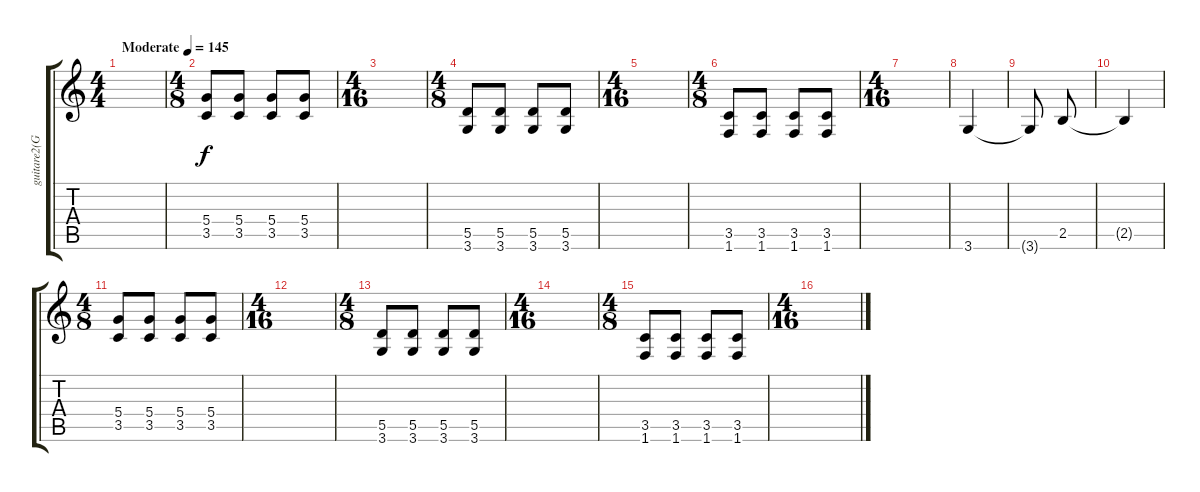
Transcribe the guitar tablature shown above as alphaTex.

\track ("guitare2(Granberg)" "guitare2(G") {instrument distortionguitar}
\staff {score tabs}
\tuning (E4 B3 G3 D3 A2 E2) {hide}
\ts (4 4)
\tempo (145 "Moderate")
\clef g2
\ks c
|
\ts (4 8)
(5.4 3.5).8 (5.4 3.5).8 (5.4 3.5).8 (5.4 3.5).8 |
\ts (4 16)
|
\ts (4 8)
(5.5 3.6).8 (5.5 3.6).8 (5.5 3.6).8 (5.5 3.6).8 |
\ts (4 16)
|
\ts (4 8)
(3.5 1.6).8 (3.5 1.6).8 (3.5 1.6).8 (3.5 1.6).8 |
\ts (4 16)
|
3.6.4 |
3.6{t}.8 2.5.8 |
2.5{t}.4 |
\ts (4 8)
(5.4 3.5).8 (5.4 3.5).8 (5.4 3.5).8 (5.4 3.5).8 |
\ts (4 16)
|
\ts (4 8)
(5.5 3.6).8 (5.5 3.6).8 (5.5 3.6).8 (5.5 3.6).8 |
\ts (4 16)
|
\ts (4 8)
(3.5 1.6).8 (3.5 1.6).8 (3.5 1.6).8 (3.5 1.6).8 |
\ts (4 16)
